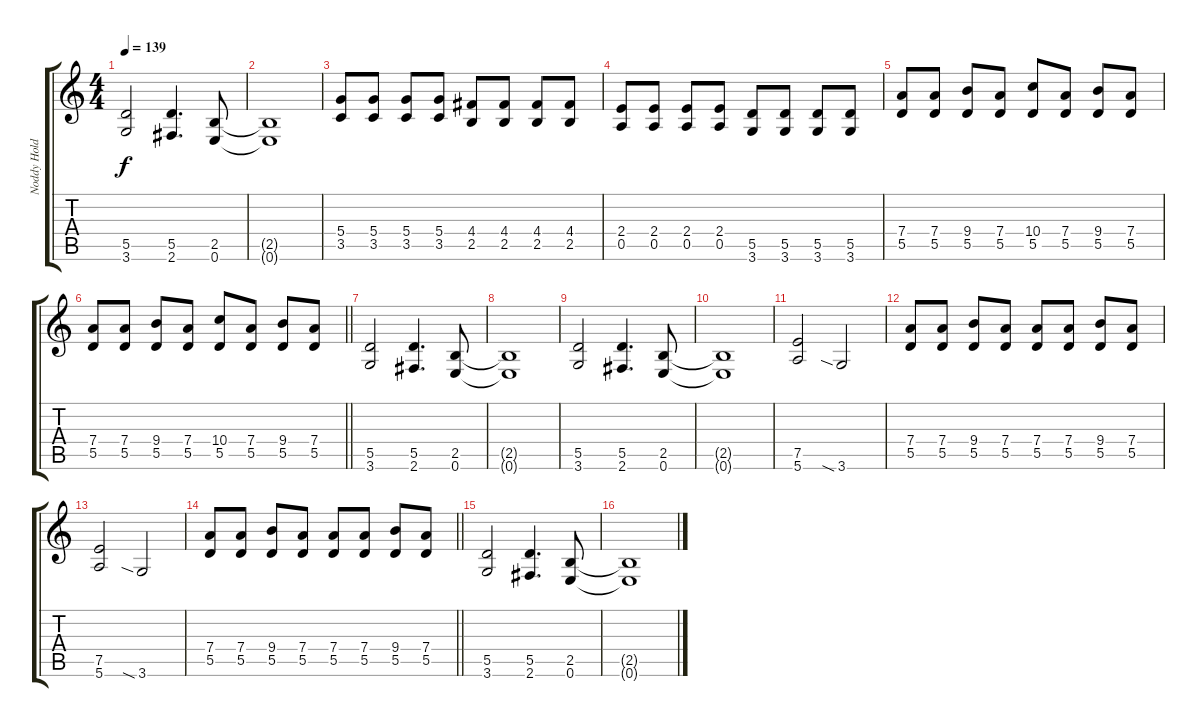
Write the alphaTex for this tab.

\track ("Noddy Holder" "Noddy Hold") {instrument distortionguitar}
\staff {score tabs}
\tuning (E4 B3 G3 D3 A2 E2) {hide}
\ts (4 4)
\tempo 139
\clef g2
\ks c
(5.5 3.6).2{dy f} (5.5 2.6).4{d} (2.5 0.6).8 |
(2.5{t} 0.6{t}).1 |
(5.4 3.5).8 (5.4 3.5).8 (5.4 3.5).8 (5.4 3.5).8 (4.4 2.5).8 (4.4 2.5).8 (4.4 2.5).8 (4.4 2.5).8 |
(2.4 0.5).8 (2.4 0.5).8 (2.4 0.5).8 (2.4 0.5).8 (5.5 3.6).8 (5.5 3.6).8 (5.5 3.6).8 (5.5 3.6).8 |
(7.4 5.5).8 (7.4 5.5).8 (9.4 5.5).8 (7.4 5.5).8 (10.4 5.5).8 (7.4 5.5).8 (9.4 5.5).8 (7.4 5.5).8 |
\barLineRight lightlight
(7.4 5.5).8 (7.4 5.5).8 (9.4 5.5).8 (7.4 5.5).8 (10.4 5.5).8 (7.4 5.5).8 (9.4 5.5).8 (7.4 5.5).8 |
(5.5 3.6).2 (5.5 2.6).4{d} (2.5 0.6).8 |
(2.5{t} 0.6{t}).1 |
(5.5 3.6).2 (5.5 2.6).4{d} (2.5 0.6).8 |
(2.5{t} 0.6{t}).1 |
(7.5 5.6).2 3.6{sia}.2 |
(7.4 5.5).8 (7.4 5.5).8 (9.4 5.5).8 (7.4 5.5).8 (7.4 5.5).8 (7.4 5.5).8 (9.4 5.5).8 (7.4 5.5).8 |
(7.5 5.6).2 3.6{sia}.2 |
\barLineRight lightlight
(7.4 5.5).8 (7.4 5.5).8 (9.4 5.5).8 (7.4 5.5).8 (7.4 5.5).8 (7.4 5.5).8 (9.4 5.5).8 (7.4 5.5).8 |
(5.5 3.6).2 (5.5 2.6).4{d} (2.5 0.6).8 |
(2.5{t} 0.6{t}).1
